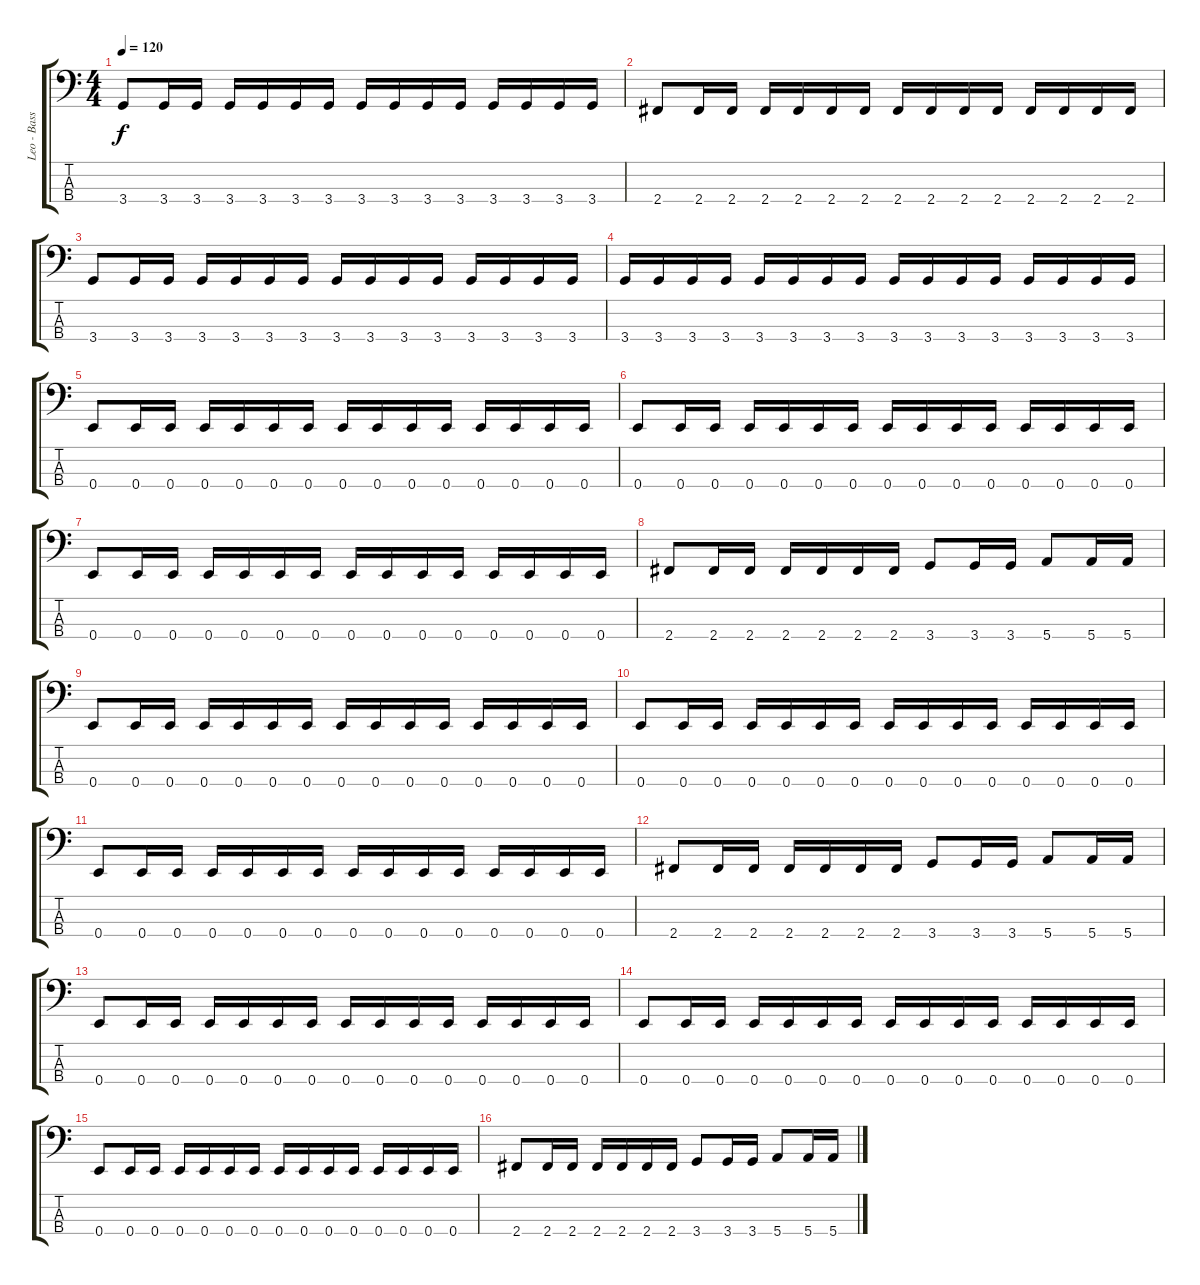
\track ("Leo - Bass" "Leo - Bass") {instrument electricbassfinger}
\staff {score tabs}
\tuning (G2 D2 A1 E1) {hide}
\ts (4 4)
\tempo 120
\clef f4
\ks c
3.4.8{dy f} 3.4.16 3.4.16 3.4.16 3.4.16 3.4.16 3.4.16 3.4.16 3.4.16 3.4.16 3.4.16 3.4.16 3.4.16 3.4.16 3.4.16 |
2.4.8 2.4.16 2.4.16 2.4.16 2.4.16 2.4.16 2.4.16 2.4.16 2.4.16 2.4.16 2.4.16 2.4.16 2.4.16 2.4.16 2.4.16 |
3.4.8 3.4.16 3.4.16 3.4.16 3.4.16 3.4.16 3.4.16 3.4.16 3.4.16 3.4.16 3.4.16 3.4.16 3.4.16 3.4.16 3.4.16 |
3.4.16 3.4.16 3.4.16 3.4.16 3.4.16 3.4.16 3.4.16 3.4.16 3.4.16 3.4.16 3.4.16 3.4.16 3.4.16 3.4.16 3.4.16 3.4.16 |
0.4.8 0.4.16 0.4.16 0.4.16 0.4.16 0.4.16 0.4.16 0.4.16 0.4.16 0.4.16 0.4.16 0.4.16 0.4.16 0.4.16 0.4.16 |
0.4.8 0.4.16 0.4.16 0.4.16 0.4.16 0.4.16 0.4.16 0.4.16 0.4.16 0.4.16 0.4.16 0.4.16 0.4.16 0.4.16 0.4.16 |
0.4.8 0.4.16 0.4.16 0.4.16 0.4.16 0.4.16 0.4.16 0.4.16 0.4.16 0.4.16 0.4.16 0.4.16 0.4.16 0.4.16 0.4.16 |
2.4.8 2.4.16 2.4.16 2.4.16 2.4.16 2.4.16 2.4.16 3.4.8 3.4.16 3.4.16 5.4.8 5.4.16 5.4.16 |
0.4.8 0.4.16 0.4.16 0.4.16 0.4.16 0.4.16 0.4.16 0.4.16 0.4.16 0.4.16 0.4.16 0.4.16 0.4.16 0.4.16 0.4.16 |
0.4.8 0.4.16 0.4.16 0.4.16 0.4.16 0.4.16 0.4.16 0.4.16 0.4.16 0.4.16 0.4.16 0.4.16 0.4.16 0.4.16 0.4.16 |
0.4.8 0.4.16 0.4.16 0.4.16 0.4.16 0.4.16 0.4.16 0.4.16 0.4.16 0.4.16 0.4.16 0.4.16 0.4.16 0.4.16 0.4.16 |
2.4.8 2.4.16 2.4.16 2.4.16 2.4.16 2.4.16 2.4.16 3.4.8 3.4.16 3.4.16 5.4.8 5.4.16 5.4.16 |
0.4.8 0.4.16 0.4.16 0.4.16 0.4.16 0.4.16 0.4.16 0.4.16 0.4.16 0.4.16 0.4.16 0.4.16 0.4.16 0.4.16 0.4.16 |
0.4.8 0.4.16 0.4.16 0.4.16 0.4.16 0.4.16 0.4.16 0.4.16 0.4.16 0.4.16 0.4.16 0.4.16 0.4.16 0.4.16 0.4.16 |
0.4.8 0.4.16 0.4.16 0.4.16 0.4.16 0.4.16 0.4.16 0.4.16 0.4.16 0.4.16 0.4.16 0.4.16 0.4.16 0.4.16 0.4.16 |
2.4.8 2.4.16 2.4.16 2.4.16 2.4.16 2.4.16 2.4.16 3.4.8 3.4.16 3.4.16 5.4.8 5.4.16 5.4.16
